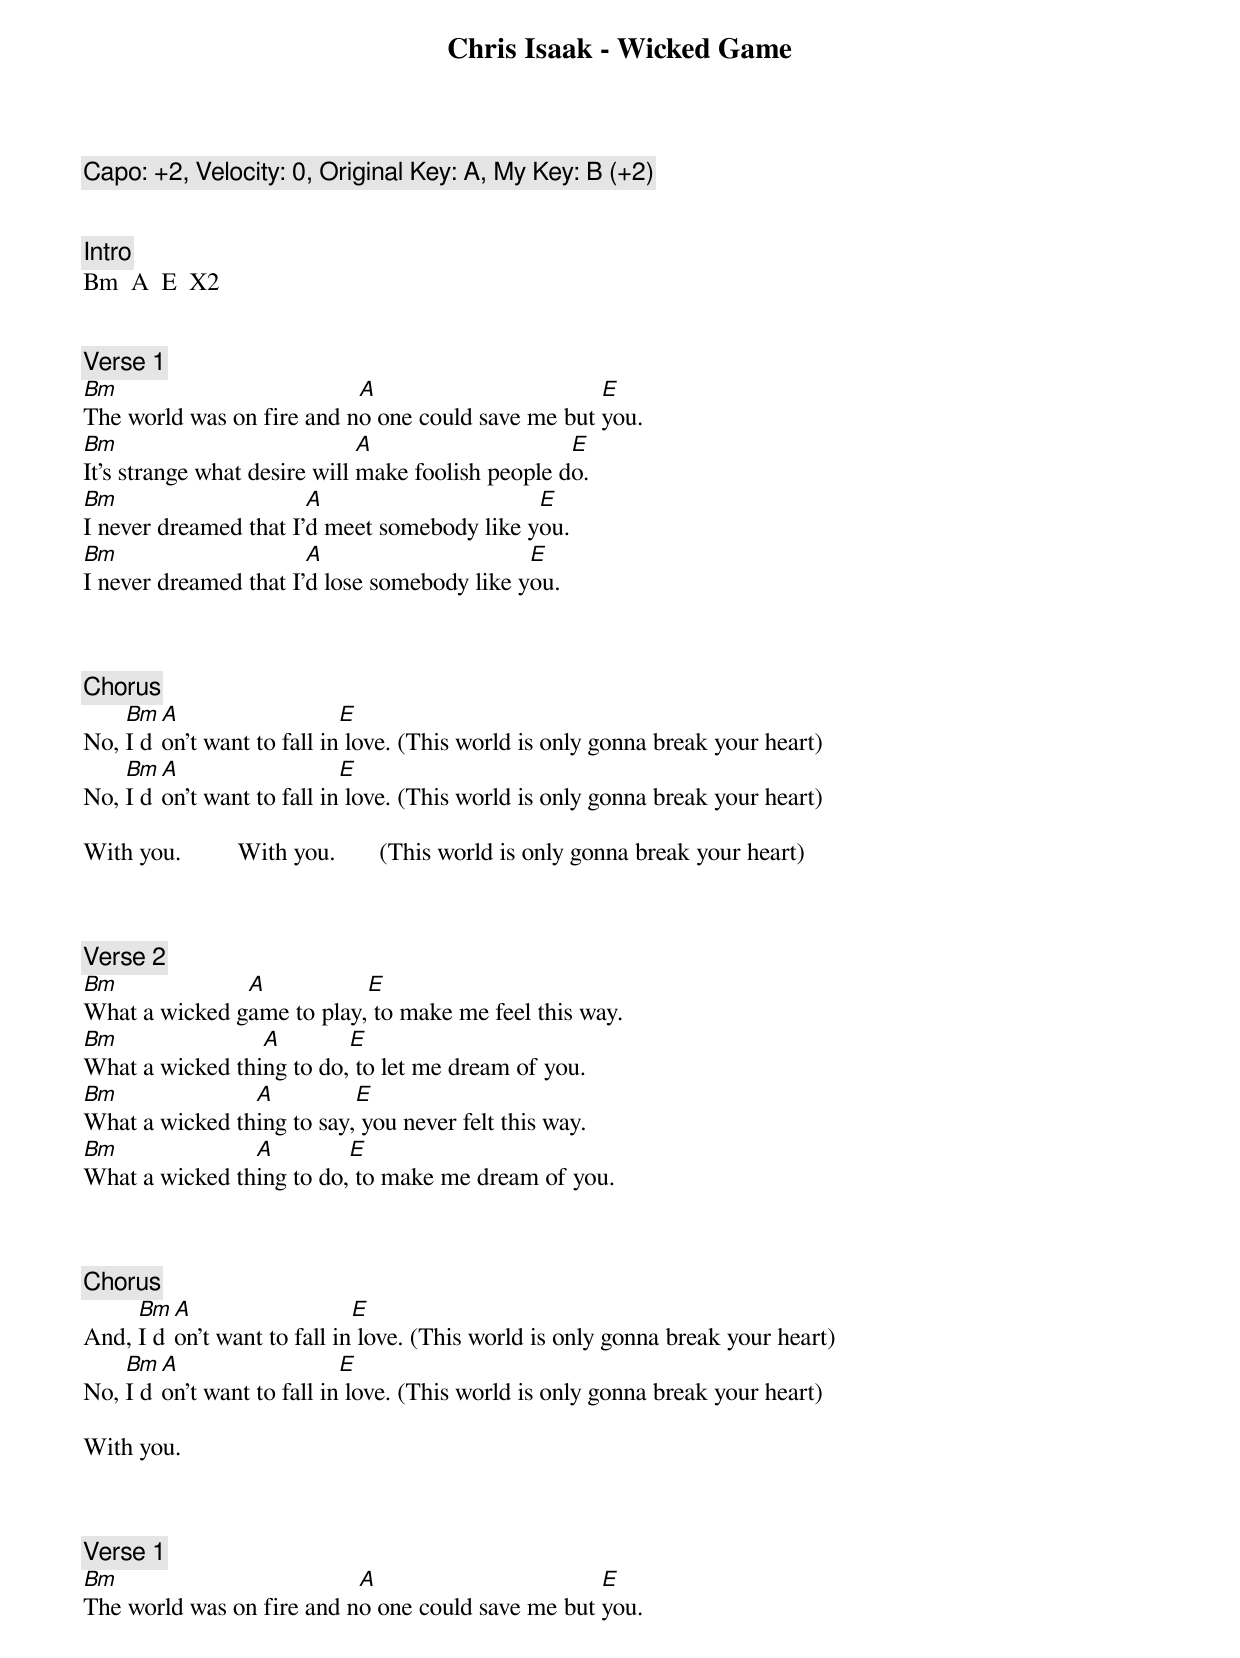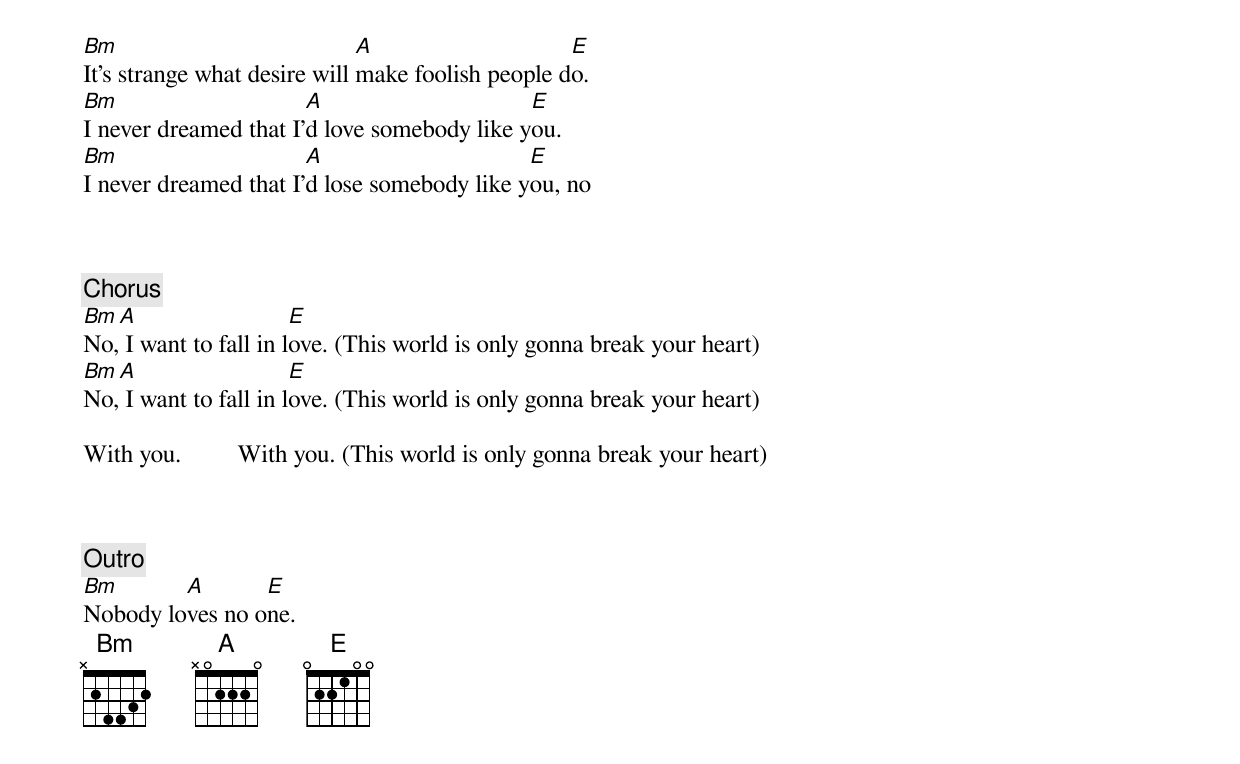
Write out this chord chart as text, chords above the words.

Chris Isaak - Wicked Game

Capo: +2, Velocity: 0, Original Key: A, My Key: B (+2)


[Intro]
Bm  A  E  X2


[Verse 1]
Bm                         A                       E
The world was on fire and no one could save me but you.
Bm                            A                    E
It's strange what desire will make foolish people do.
Bm                     A                     E
I never dreamed that I'd meet somebody like you.
Bm                     A                     E
I never dreamed that I'd lose somebody like you.



[Chorus]
    Bm A                   E
No, I don't want to fall in love. (This world is only gonna break your heart)
    Bm A                   E
No, I don't want to fall in love. (This world is only gonna break your heart)

With you.         With you.       (This world is only gonna break your heart)



[Verse 2]
Bm             A           E
What a wicked game to play, to make me feel this way.
Bm               A        E
What a wicked thing to do, to let me dream of you.
Bm              A          E
What a wicked thing to say, you never felt this way.
Bm              A         E
What a wicked thing to do, to make me dream of you.



[Chorus]
     Bm A                   E
And, I don't want to fall in love. (This world is only gonna break your heart)
    Bm A                   E
No, I don't want to fall in love. (This world is only gonna break your heart)

With you.



[Verse 1]
Bm                         A                       E
The world was on fire and no one could save me but you.
Bm                            A                    E
It's strange what desire will make foolish people do.
Bm                     A                     E
I never dreamed that I'd love somebody like you.
Bm                     A                     E
I never dreamed that I'd lose somebody like you, no



[Chorus]
Bm A                   E
No, I want to fall in love. (This world is only gonna break your heart)
Bm A                   E
No, I want to fall in love. (This world is only gonna break your heart)

With you.         With you. (This world is only gonna break your heart)



[Outro]
Bm       A       E
Nobody loves no one.
